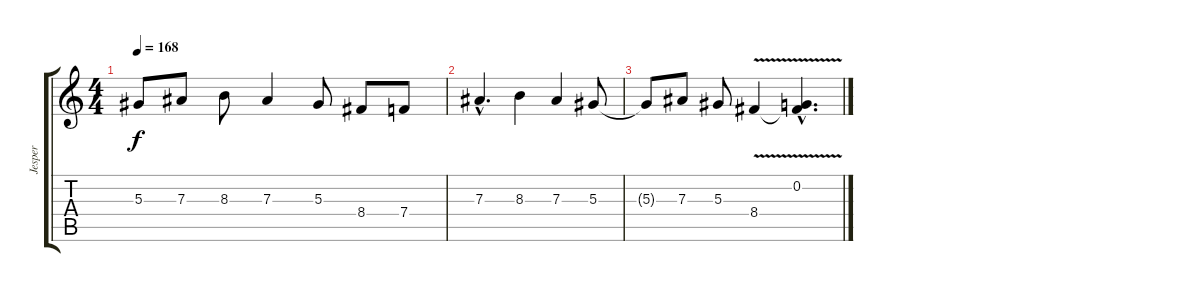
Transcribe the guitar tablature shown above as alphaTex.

\track ("Jesper" "Jesper") {instrument overdrivenguitar}
\staff {score tabs}
\tuning (C4 G3 Eb3 Bb2 F2 C2) {hide}
\ts (4 4)
\tempo 168
\clef g2
\ks c
5.3{t}.8{dy f} 7.3.8 8.3.8 7.3.4 5.3.8 8.4.8 7.4.8 |
7.3{hac}.4{d} 8.3.4 7.3.4 5.3.8 |
5.3{t}.8 7.3.8 5.3.8 8.4{v}.4 (0.2{hac} 8.4{hac t}).4{d}
